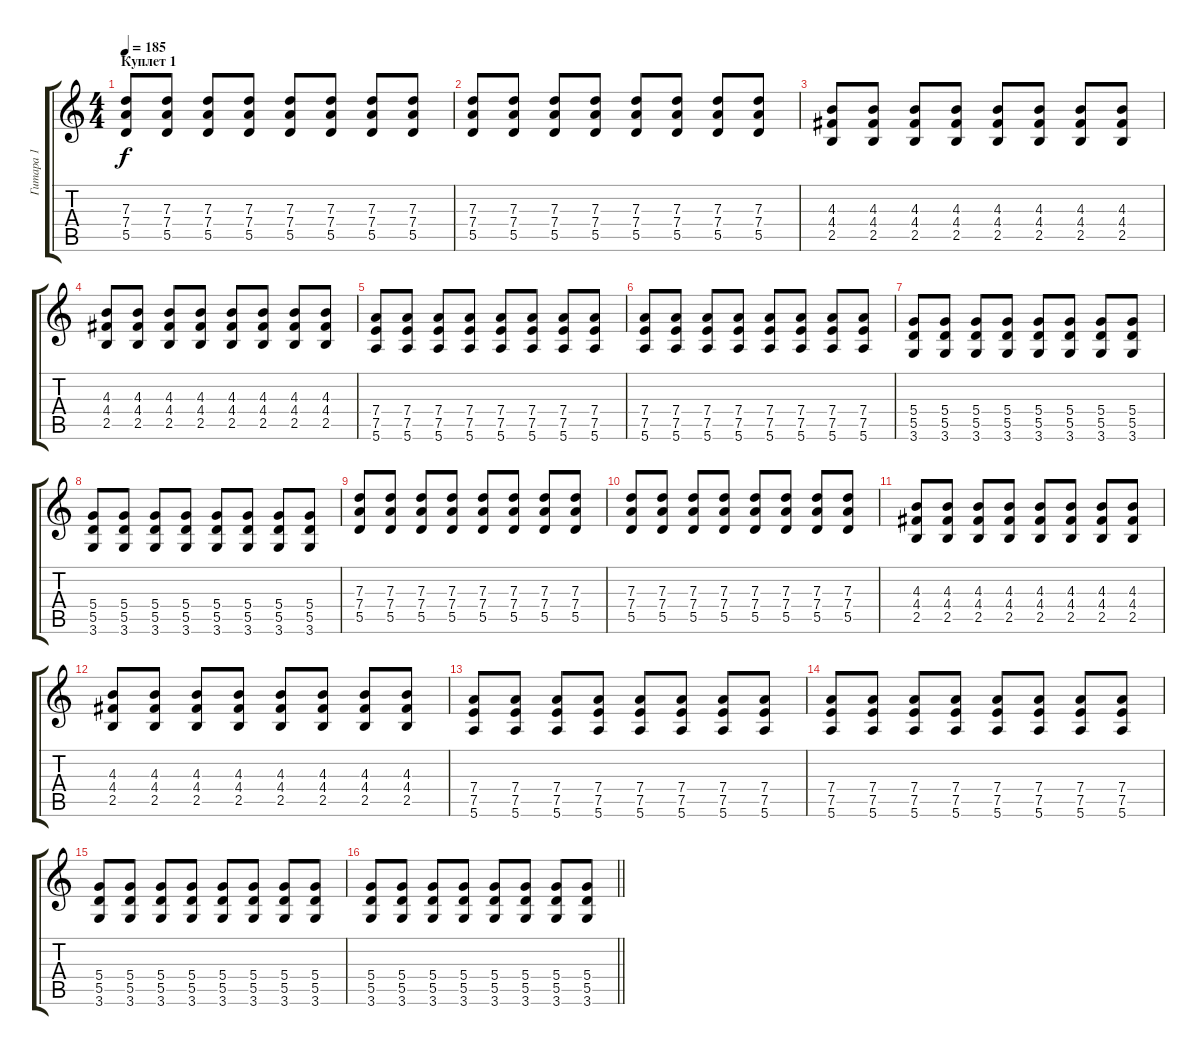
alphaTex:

\track ("Гитара 1" "Гитара 1") {instrument distortionguitar}
\staff {score tabs}
\tuning (E4 B3 G3 D3 A2 E2) {hide}
\ts (4 4)
\section ("" "Куплет 1")
\tempo 185
\clef g2
\ks c
(7.3 7.4 5.5).8{dy f} (7.3 7.4 5.5).8 (7.3 7.4 5.5).8 (7.3 7.4 5.5).8 (7.3 7.4 5.5).8 (7.3 7.4 5.5).8 (7.3 7.4 5.5).8 (7.3 7.4 5.5).8 |
(7.3 7.4 5.5).8 (7.3 7.4 5.5).8 (7.3 7.4 5.5).8 (7.3 7.4 5.5).8 (7.3 7.4 5.5).8 (7.3 7.4 5.5).8 (7.3 7.4 5.5).8 (7.3 7.4 5.5).8 |
(4.3 4.4 2.5).8 (4.3 4.4 2.5).8 (4.3 4.4 2.5).8 (4.3 4.4 2.5).8 (4.3 4.4 2.5).8 (4.3 4.4 2.5).8 (4.3 4.4 2.5).8 (4.3 4.4 2.5).8 |
(4.3 4.4 2.5).8 (4.3 4.4 2.5).8 (4.3 4.4 2.5).8 (4.3 4.4 2.5).8 (4.3 4.4 2.5).8 (4.3 4.4 2.5).8 (4.3 4.4 2.5).8 (4.3 4.4 2.5).8 |
(7.4 7.5 5.6).8 (7.4 7.5 5.6).8 (7.4 7.5 5.6).8 (7.4 7.5 5.6).8 (7.4 7.5 5.6).8 (7.4 7.5 5.6).8 (7.4 7.5 5.6).8 (7.4 7.5 5.6).8 |
(7.4 7.5 5.6).8 (7.4 7.5 5.6).8 (7.4 7.5 5.6).8 (7.4 7.5 5.6).8 (7.4 7.5 5.6).8 (7.4 7.5 5.6).8 (7.4 7.5 5.6).8 (7.4 7.5 5.6).8 |
(5.4 5.5 3.6).8 (5.4 5.5 3.6).8 (5.4 5.5 3.6).8 (5.4 5.5 3.6).8 (5.4 5.5 3.6).8 (5.4 5.5 3.6).8 (5.4 5.5 3.6).8 (5.4 5.5 3.6).8 |
(5.4 5.5 3.6).8 (5.4 5.5 3.6).8 (5.4 5.5 3.6).8 (5.4 5.5 3.6).8 (5.4 5.5 3.6).8 (5.4 5.5 3.6).8 (5.4 5.5 3.6).8 (5.4 5.5 3.6).8 |
(7.3 7.4 5.5).8 (7.3 7.4 5.5).8 (7.3 7.4 5.5).8 (7.3 7.4 5.5).8 (7.3 7.4 5.5).8 (7.3 7.4 5.5).8 (7.3 7.4 5.5).8 (7.3 7.4 5.5).8 |
(7.3 7.4 5.5).8 (7.3 7.4 5.5).8 (7.3 7.4 5.5).8 (7.3 7.4 5.5).8 (7.3 7.4 5.5).8 (7.3 7.4 5.5).8 (7.3 7.4 5.5).8 (7.3 7.4 5.5).8 |
(4.3 4.4 2.5).8 (4.3 4.4 2.5).8 (4.3 4.4 2.5).8 (4.3 4.4 2.5).8 (4.3 4.4 2.5).8 (4.3 4.4 2.5).8 (4.3 4.4 2.5).8 (4.3 4.4 2.5).8 |
(4.3 4.4 2.5).8 (4.3 4.4 2.5).8 (4.3 4.4 2.5).8 (4.3 4.4 2.5).8 (4.3 4.4 2.5).8 (4.3 4.4 2.5).8 (4.3 4.4 2.5).8 (4.3 4.4 2.5).8 |
(7.4 7.5 5.6).8 (7.4 7.5 5.6).8 (7.4 7.5 5.6).8 (7.4 7.5 5.6).8 (7.4 7.5 5.6).8 (7.4 7.5 5.6).8 (7.4 7.5 5.6).8 (7.4 7.5 5.6).8 |
(7.4 7.5 5.6).8 (7.4 7.5 5.6).8 (7.4 7.5 5.6).8 (7.4 7.5 5.6).8 (7.4 7.5 5.6).8 (7.4 7.5 5.6).8 (7.4 7.5 5.6).8 (7.4 7.5 5.6).8 |
(5.4 5.5 3.6).8 (5.4 5.5 3.6).8 (5.4 5.5 3.6).8 (5.4 5.5 3.6).8 (5.4 5.5 3.6).8 (5.4 5.5 3.6).8 (5.4 5.5 3.6).8 (5.4 5.5 3.6).8 |
\barLineRight lightlight
(5.4 5.5 3.6).8 (5.4 5.5 3.6).8 (5.4 5.5 3.6).8 (5.4 5.5 3.6).8 (5.4 5.5 3.6).8 (5.4 5.5 3.6).8 (5.4 5.5 3.6).8 (5.4 5.5 3.6).8
